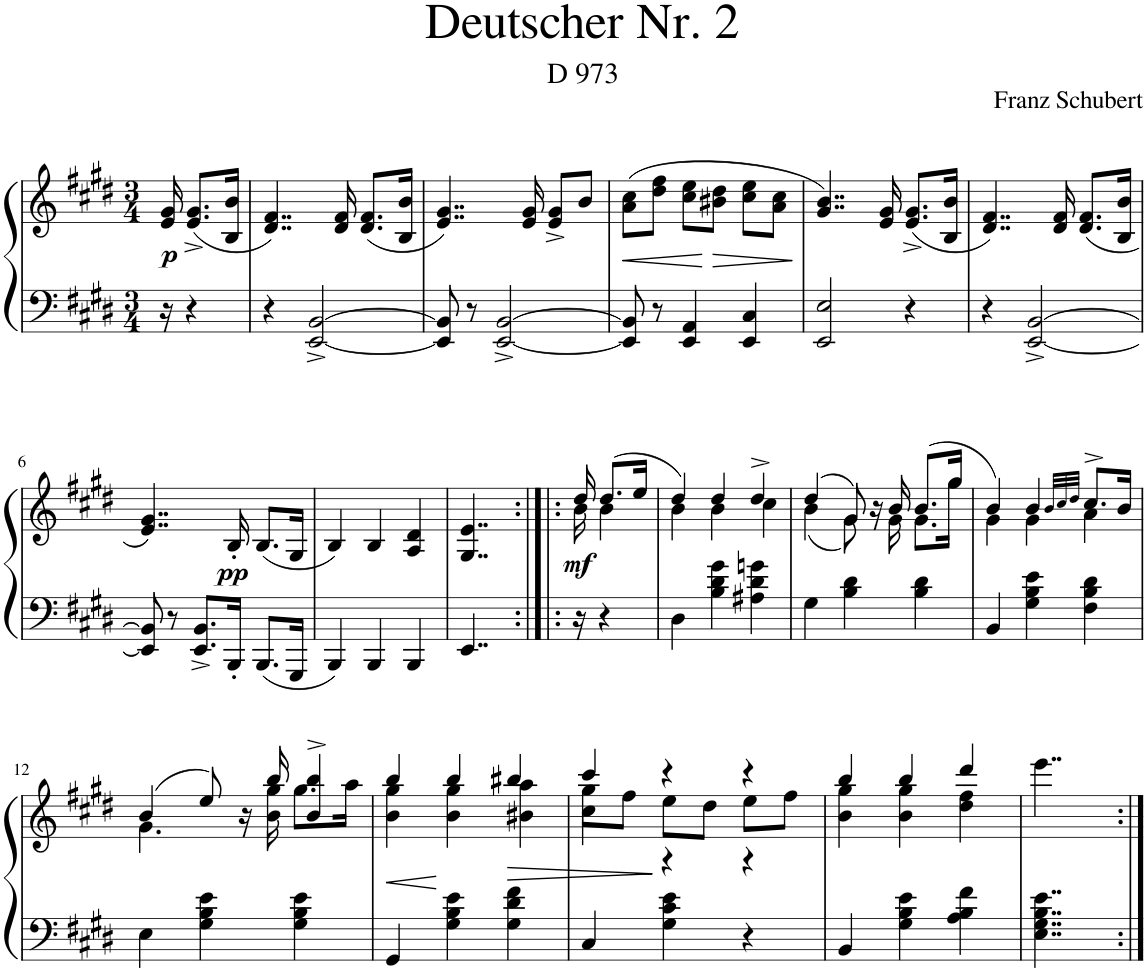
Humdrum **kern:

**kern	**kern	**dynam
*part1	*part1	*part1
*staff2	*staff1	*staff1/2
*I"Piano	*	*
*I'Pno.	*	*
*clefF4	*clefG2	*
*k[f#c#g#d#]	*k[f#c#g#d#]	*
*M3/4	*M3/4	*
=	=	=
!	!	!LO:DY:b
16r	16e/ 16g#/	p
4r	(8.e/^ 8.g#/^L	.
.	16B/ 16b/Jk	.
=1	=1	=1
4r	4..d#/ 4..f#/)	.
[2EE/^ [2BB/^	.	.
.	16d#/ 16f#/	.
.	(8.d#/ 8.f#/L	.
.	16B/ 16b/Jk	.
=2	=2	=2
8EE/] 8BB/]	4..e/ 4..g#/)	.
8r	.	.
[2EE/^ [2BB/^	.	.
.	16e/ 16g#/	.
.	8e/^ 8g#/^L	.
.	8b/J	.
=3	=3	=3
!	!	!LO:HP:b
8EE/] 8BB/]	(8a\ 8cc#\L	<
8r	8dd#\ 8ff#\J	.
4EE/ 4AA/	8cc#\ 8ee\L	.
!	!	!LO:HP:n=1:b
.	8b#X\ 8dd#\J	[ >
4EE/ 4C#/	8cc#\ 8ee\L	.
.	8a\ 8cc#\J	.
.	.	]
=4	=4	=4
2EE/ 2E/	4..g#/ 4..b/)	.
.	16e/ 16g#/	.
4r	(8.e/^ 8.g#/^L	.
.	16B/ 16b/Jk	.
=5	=5	=5
4r	4..d#/ 4..f#/)	.
[2EE/^ [2BB/^	.	.
.	16d#/ 16f#/	.
.	(8.d#/ 8.f#/L	.
.	16B/ 16b/Jk	.
!!LO:LB:g=z
=6	=6	=6
8EE/] 8BB/]	4..e/ 4..g#/)	.
8r	.	.
8.EE/^ 8.BB/^L	.	.
!	!	!LO:DY:b
16BBB'/Jk	16B'/	pp
8.BBB/L	(8.B/L	.
16GGG#/Jk	16G#/Jk	.
=7	=7	=7
4BBB/	4B/)	.
4BBB/	4B/	.
4BBB/	4A/ 4d#/	.
=8	=8	=8
4..EE/	4..G#/ 4..e/	.
=8X1:|!|:	=8X1:|!|:	=8X1:|!|:
*	*^	*
!	!	!	!LO:DY:b
16r	16dd#/	16b\	mf
4r	(8.dd#/L	4b\	.
.	16ee/Jk	.	.
=9	=9	=9	=9
4D#\	4dd#/)	4b\	.
4B\ 4d#\ 4g#\	4dd#/	4b\	.
4A#X\ 4d#\ 4gn\	4dd#^/	4cc#\	.
=10	=10	=10	=10
4G#\	(4dd#/	(4b\	.
4B\ 4d#\	8g#/)	8g#\)	.
.	16r	16ryy	.
.	16b/	16g#\	.
4B\ 4d#\	(8.b/L	8.g#\L	.
.	16gg#/Jk	16gg#\Jk	.
=11	=11	=11	=11
4BB/	4b/)	4g#\	.
4G#\ 4B\ 4e\	4b/	4g#\	.
.	32qb/LLL	.	.
.	32qcc#/	.	.
.	32qdd#/JJJ	.	.
4F#\ 4B\ 4d#\	8.cc#^/L	4a\	.
.	16b/Jk	.	.
!!LO:LB:g=z	!!
=12	=12	=12	=12
4E\	(4b/	4.g#\	.
4G#\ 4B\ 4e\	8ee/)	.	.
.	16r	16ryy	.
.	16bb/	16b\ 16gg#\	.
4G#\ 4B\ 4e\	4b/^ 4bb/^	8.gg#\L	.
.	.	16aa\Jk	.
=13	=13	=13	=13
!	!	!	!LO:HP:b
4GG#/	4bb/	4b\ 4gg#\	<
4G#\ 4B\ 4e\	4bb/	4b\ 4gg#\	[
!	!	!	!LO:HP:b
4G#\ 4d#\ 4f#\	4bb#X/	4b#X\ 4aa\	>
=14	=14	=14	=14
*	*	*^	*
4C#/	4ccc#/	8gg#\L	4cc#\	.
.	.	8ff#\J	.	.
4G#\ 4c#\ 4e\	4r	8ee\L	4r	]
.	.	8dd#\J	.	.
4r	4r	8ee\L	4r	.
.	.	8ff#\J	.	.
*	*	*v	*v	*
=15	=15	=15	=15
4BB/	4bb/	4b\ 4gg#\	.
4G#\ 4B\ 4e\	4bb/	4b\ 4gg#\	.
4A\ 4B\ 4f#\	4ddd#/	4dd#\ 4ff#\	.
*	*v	*v	*
=16	=16	=16
4..E\ 4..G#\ 4..B\ 4..e\	4..eee\	.
=:|!	=:|!	=:|!
*-	*-	*-
